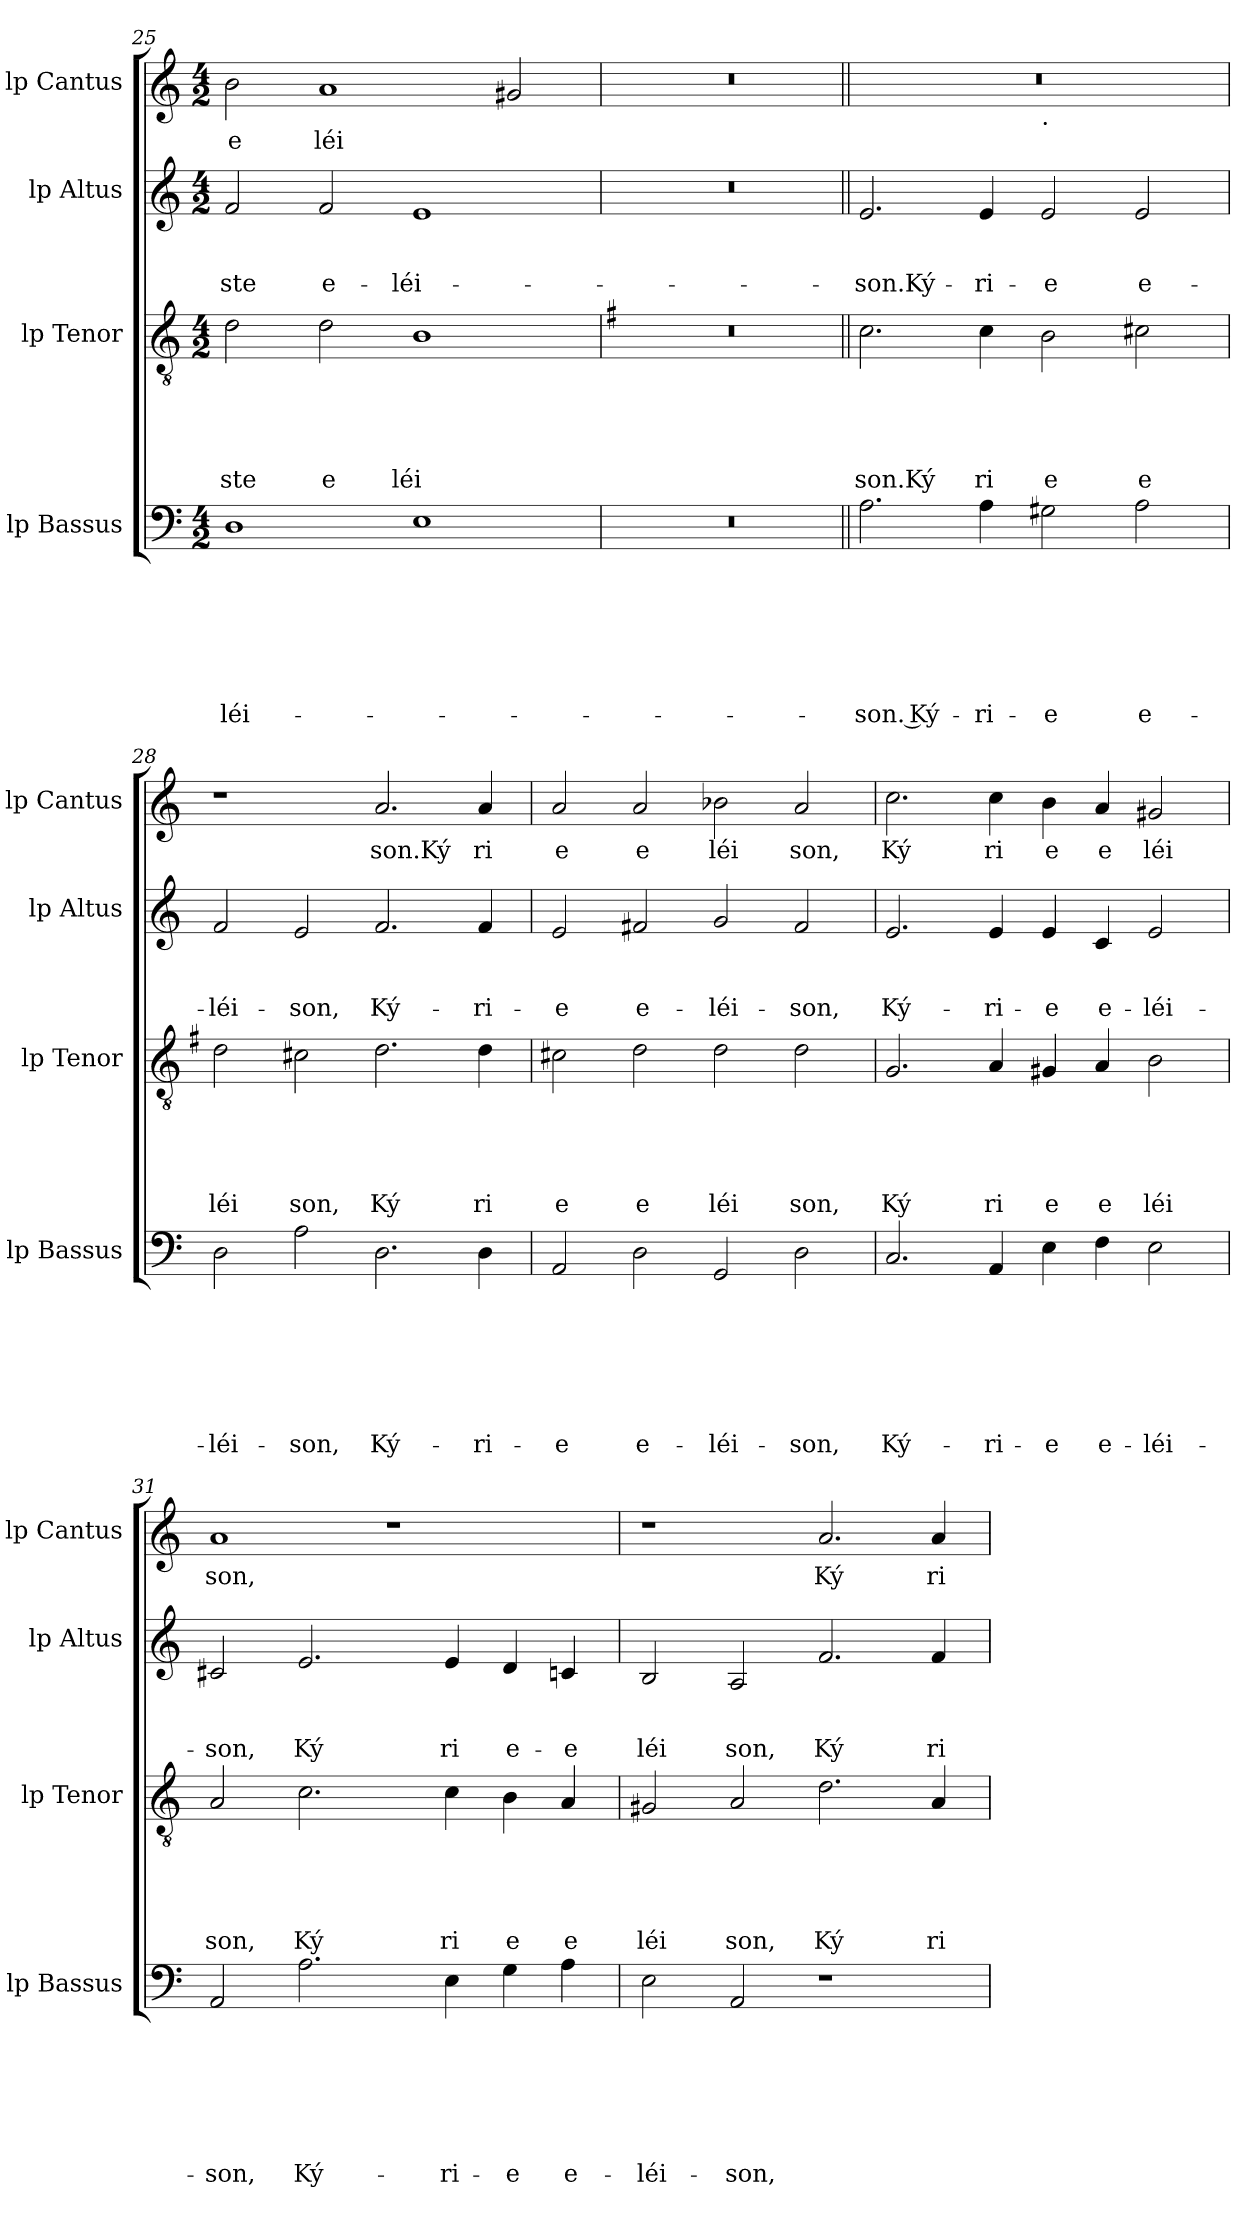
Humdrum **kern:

**kern	**text	**text	**text	**text	**text	**text	**text	**kern	**text	**text	**text	**text	**text	**kern	**text	**text	**text	**kern	**text
*part4	*part4	*part4	*part4	*part4	*part4	*part4	*part4	*part3	*part3	*part3	*part3	*part3	*part3	*part2	*part2	*part2	*part2	*part1	*part1
*staff4	*staff4	*staff4	*staff4	*staff4	*staff4	*staff4	*staff4	*staff3	*staff3	*staff3	*staff3	*staff3	*staff3	*staff2	*staff2	*staff2	*staff2	*staff1	*staff1
*I"lp Bassus	*	*	*	*	*	*	*	*I"lp Tenor	*	*	*	*	*	*I"lp Altus	*	*	*	*I"lp Cantus	*
*I'lp Bassus	*	*	*	*	*	*	*	*I'lp Tenor	*	*	*	*	*	*I'lp Altus	*	*	*	*I'lp Cantus	*
!!LO:LB:g=z
*clefF4	*	*	*	*	*	*	*	*clefGv2	*	*	*	*	*	*clefG2	*	*	*	*clefG2	*
*k[]	*	*	*	*	*	*	*	*k[]	*	*	*	*	*	*k[]	*	*	*	*k[]	*
*C:	*	*	*	*	*	*	*	*C:	*	*	*	*	*	*C:	*	*	*	*C:	*
*M4/2	*	*	*	*	*	*	*	*M4/2	*	*	*	*	*	*M4/2	*	*	*	*M4/2	*
=25	=25	=25	=25	=25	=25	=25	=25	=25	=25	=25	=25	=25	=25	=25	=25	=25	=25	=25	=25
!	!	!	!	!	!	!	!LO:LY:b	!	!	!	!	!	!LO:LY:b	!	!	!	!LO:LY:b	!	!LO:LY:b
1D	.	.	.	.	.	.	léi-	2d\	.	.	.	.	-ste	2f/	.	.	-ste	2b\	e
!	!	!	!	!	!	!	!	!	!	!	!	!	!LO:LY:b	!	!	!	!LO:LY:b	!	!LO:LY:b
.	.	.	.	.	.	.	.	2d\	.	.	.	.	e	2f/	.	.	e-	1a	léi
!	!	!	!	!	!	!	!	!	!	!	!	!	!LO:LY:b	!	!	!	!LO:LY:b	!	!
1E	.	.	.	.	.	.	.	1B	.	.	.	.	léi	1e	.	.	-léi-	.	.
.	.	.	.	.	.	.	.	.	.	.	.	.	.	.	.	.	.	2g#X/	.
=26	=26	=26	=26	=26	=26	=26	=26	=26	=26	=26	=26	=26	=26	=26	=26	=26	=26	=26	=26
*	*	*	*	*	*	*	*	*k[f#]	*	*	*	*	*	*	*	*	*	*	*
*	*	*	*	*	*	*	*	*G:	*	*	*	*	*	*	*	*	*	*	*
0r	.	.	.	.	.	.	.	0r	.	.	.	.	.	0r	.	.	.	0r	.
=27||	=27||	=27||	=27||	=27||	=27||	=27||	=27||	=27||	=27||	=27||	=27||	=27||	=27||	=27||	=27||	=27||	=27||	=27||	=27||
!	!	!	!	!	!	!	!LO:LY:b:rj	!	!	!	!	!	!LO:LY:b:rj	!	!	!	!LO:LY:b:rj	!	!
*	*	*	*	*	*	*	*	*	*	*	*	*	*	*	*	*	*	*^	*
2.A\	.	.	.	.	.	.	-son. Ký-	2.c\	.	.	.	.	son.Ký	2.e/	.	.	-son.Ký-	0r	1ryy	.
!	!	!	!	!	!	!	!LO:LY:b	!	!	!	!	!	!LO:LY:b	!	!	!	!LO:LY:b	!	!	!
4A\	.	.	.	.	.	.	-ri-	4c\	.	.	.	.	ri	4e/	.	.	-ri-	.	.	.
!	!	!	!	!	!	!	!	!	!	!	!	!	!	!	!	!	!	!	!LO:TX:b:t=.	!
!	!	!	!	!	!	!	!LO:LY:b	!	!	!	!	!	!LO:LY:b	!	!	!	!LO:LY:b	!	!	!
2G#X\	.	.	.	.	.	.	-e	2B\	.	.	.	.	e	2e/	.	.	-e	.	1ryy	.
!	!	!	!	!	!	!	!LO:LY:b	!	!	!	!	!	!LO:LY:b	!	!	!	!LO:LY:b	!	!	!
2A\	.	.	.	.	.	.	e-	2c#X\	.	.	.	.	e	2e/	.	.	e-	.	.	.
=28	=28	=28	=28	=28	=28	=28	=28	=28	=28	=28	=28	=28	=28	=28	=28	=28	=28	=28	=28	=28
!	!	!	!	!	!	!	!LO:LY:b	!	!	!	!	!	!LO:LY:b	!	!	!	!LO:LY:b	!	!	!
*	*	*	*	*	*	*	*	*	*	*	*	*	*	*	*	*	*	*v	*v	*
2D\	.	.	.	.	.	.	-léi-	2d\	.	.	.	.	léi	2f/	.	.	-léi-	1r	.
!	!	!	!	!	!	!	!LO:LY:b	!	!	!	!	!	!LO:LY:b	!	!	!	!LO:LY:b	!	!
2A\	.	.	.	.	.	.	-son,	2c#X\	.	.	.	.	son,	2e/	.	.	-son,	.	.
!	!	!	!	!	!	!	!LO:LY:b:rj	!	!	!	!	!	!LO:LY:b:rj	!	!	!	!LO:LY:b:rj	!	!LO:LY:b:rj
2.D\	.	.	.	.	.	.	Ký-	2.d\	.	.	.	.	Ký	2.f/	.	.	Ký-	2.a/	son.Ký
!	!	!	!	!	!	!	!LO:LY:b	!	!	!	!	!	!LO:LY:b	!	!	!	!LO:LY:b	!	!LO:LY:b
4D\	.	.	.	.	.	.	-ri-	4d\	.	.	.	.	ri	4f/	.	.	-ri-	4a/	ri
=29	=29	=29	=29	=29	=29	=29	=29	=29	=29	=29	=29	=29	=29	=29	=29	=29	=29	=29	=29
!	!	!	!	!	!	!	!LO:LY:b	!	!	!	!	!	!LO:LY:b	!	!	!	!LO:LY:b	!	!LO:LY:b
2AA/	.	.	.	.	.	.	-e	2c#X\	.	.	.	.	e	2e/	.	.	-e	2a/	e
!	!	!	!	!	!	!	!LO:LY:b	!	!	!	!	!	!LO:LY:b	!	!	!	!LO:LY:b	!	!LO:LY:b
2D\	.	.	.	.	.	.	e-	2d\	.	.	.	.	e	2f#X/	.	.	e-	2a/	e
!	!	!	!	!	!	!	!LO:LY:b	!	!	!	!	!	!LO:LY:b	!	!	!	!LO:LY:b	!	!LO:LY:b
2GG/	.	.	.	.	.	.	-léi-	2d\	.	.	.	.	léi	2g/	.	.	-léi-	2b-X\	léi
!	!	!	!	!	!	!	!LO:LY:b	!	!	!	!	!	!LO:LY:b	!	!	!	!LO:LY:b	!	!LO:LY:b
2D\	.	.	.	.	.	.	-son,	2d\	.	.	.	.	son,	2f#/	.	.	-son,	2a/	son,
=30	=30	=30	=30	=30	=30	=30	=30	=30	=30	=30	=30	=30	=30	=30	=30	=30	=30	=30	=30
!	!	!	!	!	!	!	!LO:LY:b:rj	!	!	!	!	!	!LO:LY:b:rj	!	!	!	!LO:LY:b:rj	!	!LO:LY:b:rj
2.C/	.	.	.	.	.	.	Ký-	2.G/	.	.	.	.	Ký	2.e/	.	.	Ký-	2.cc\	Ký
!	!	!	!	!	!	!	!LO:LY:b	!	!	!	!	!	!LO:LY:b	!	!	!	!LO:LY:b	!	!LO:LY:b
4AA/	.	.	.	.	.	.	-ri-	4A/	.	.	.	.	ri	4e/	.	.	-ri-	4cc\	ri
!	!	!	!	!	!	!	!LO:LY:b	!	!	!	!	!	!LO:LY:b	!	!	!	!LO:LY:b	!	!LO:LY:b
4E\	.	.	.	.	.	.	-e	4G#X/	.	.	.	.	e	4e/	.	.	-e	4b\	e
!	!	!	!	!	!	!	!LO:LY:b	!	!	!	!	!	!LO:LY:b	!	!	!	!LO:LY:b	!	!LO:LY:b
4F\	.	.	.	.	.	.	e-	4A/	.	.	.	.	e	4c/	.	.	e-	4a/	e
!	!	!	!	!	!	!	!LO:LY:b	!	!	!	!	!	!LO:LY:b	!	!	!	!LO:LY:b	!	!LO:LY:b
2E\	.	.	.	.	.	.	-léi-	2B\	.	.	.	.	léi	2e/	.	.	-léi-	2g#X/	léi
!!LO:LB:g=z
=31	=31	=31	=31	=31	=31	=31	=31	=31	=31	=31	=31	=31	=31	=31	=31	=31	=31	=31	=31
*	*	*	*	*	*	*	*	*k[]	*	*	*	*	*	*	*	*	*	*	*
*	*	*	*	*	*	*	*	*C:	*	*	*	*	*	*	*	*	*	*	*
!	!	!	!	!	!	!	!LO:LY:b	!	!	!	!	!	!LO:LY:b	!	!	!	!LO:LY:b	!	!LO:LY:b
2AA/	.	.	.	.	.	.	-son,	2A/	.	.	.	.	son,	2c#X/	.	.	-son,	1a	son,
!	!	!	!	!	!	!	!LO:LY:b:rj	!	!	!	!	!	!LO:LY:b:rj	!	!	!	!LO:LY:b:rj	!	!
2.A\	.	.	.	.	.	.	Ký-	2.c\	.	.	.	.	Ký	2.e/	.	.	Ký	.	.
.	.	.	.	.	.	.	.	.	.	.	.	.	.	.	.	.	.	1r	.
!	!	!	!	!	!	!	!LO:LY:b	!	!	!	!	!	!LO:LY:b	!	!	!	!LO:LY:b	!	!
4E\	.	.	.	.	.	.	-ri-	4c\	.	.	.	.	ri	4e/	.	.	ri	.	.
!	!	!	!	!	!	!	!LO:LY:b	!	!	!	!	!	!LO:LY:b	!	!	!	!LO:LY:b	!	!
4G\	.	.	.	.	.	.	-e	4B\	.	.	.	.	e	4d/	.	.	e-	.	.
!	!	!	!	!	!	!	!LO:LY:b	!	!	!	!	!	!LO:LY:b	!	!	!	!LO:LY:b	!	!
4A\	.	.	.	.	.	.	e-	4A/	.	.	.	.	e	4cn/	.	.	-e	.	.
=32	=32	=32	=32	=32	=32	=32	=32	=32	=32	=32	=32	=32	=32	=32	=32	=32	=32	=32	=32
!	!	!	!	!	!	!	!LO:LY:b	!	!	!	!	!	!LO:LY:b	!	!	!	!LO:LY:b	!	!
2E\	.	.	.	.	.	.	-léi-	2G#X/	.	.	.	.	léi	2B/	.	.	léi	1r	.
!	!	!	!	!	!	!	!LO:LY:b	!	!	!	!	!	!LO:LY:b	!	!	!	!LO:LY:b	!	!
2AA/	.	.	.	.	.	.	-son,	2A/	.	.	.	.	son,	2A/	.	.	son,	.	.
!	!	!	!	!	!	!	!	!	!	!	!	!	!LO:LY:b:rj	!	!	!	!LO:LY:b:rj	!	!LO:LY:b:rj
1r	.	.	.	.	.	.	.	2.d\	.	.	.	.	Ký	2.f/	.	.	Ký	2.a/	Ký
!	!	!	!	!	!	!	!	!	!	!	!	!	!LO:LY:b	!	!	!	!LO:LY:b	!	!LO:LY:b
.	.	.	.	.	.	.	.	4A/	.	.	.	.	ri	4f/	.	.	ri	4a/	ri
=	=	=	=	=	=	=	=	=	=	=	=	=	=	=	=	=	=	=	=
*-	*-	*-	*-	*-	*-	*-	*-	*-	*-	*-	*-	*-	*-	*-	*-	*-	*-	*-	*-
